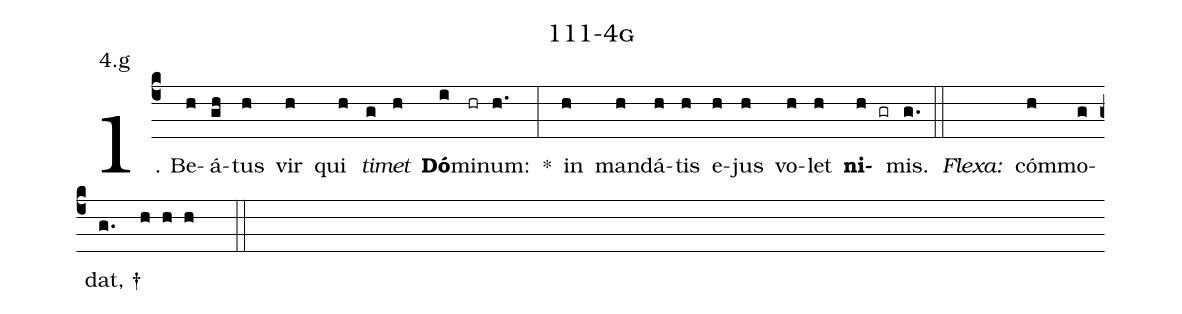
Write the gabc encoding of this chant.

name: 111-4g;
annotation: 4.g;
%%
(c4)1. Be(h)á(gh)tus(h) vir(h) qui(h) <i>ti</i>(g)<i>met</i>(h) <b>Dó</b>(i)mi(hr)num:(h.) *(:) in(h) man(h)dá(h)tis(h) e(h)jus(h) vo(h)let(h) <b>ni</b>(h gr)mis.(g.) (::)
<i>Flexa:</i>(////)  cóm(h)mo(g)dat, †(g.//// h h h  ::)
